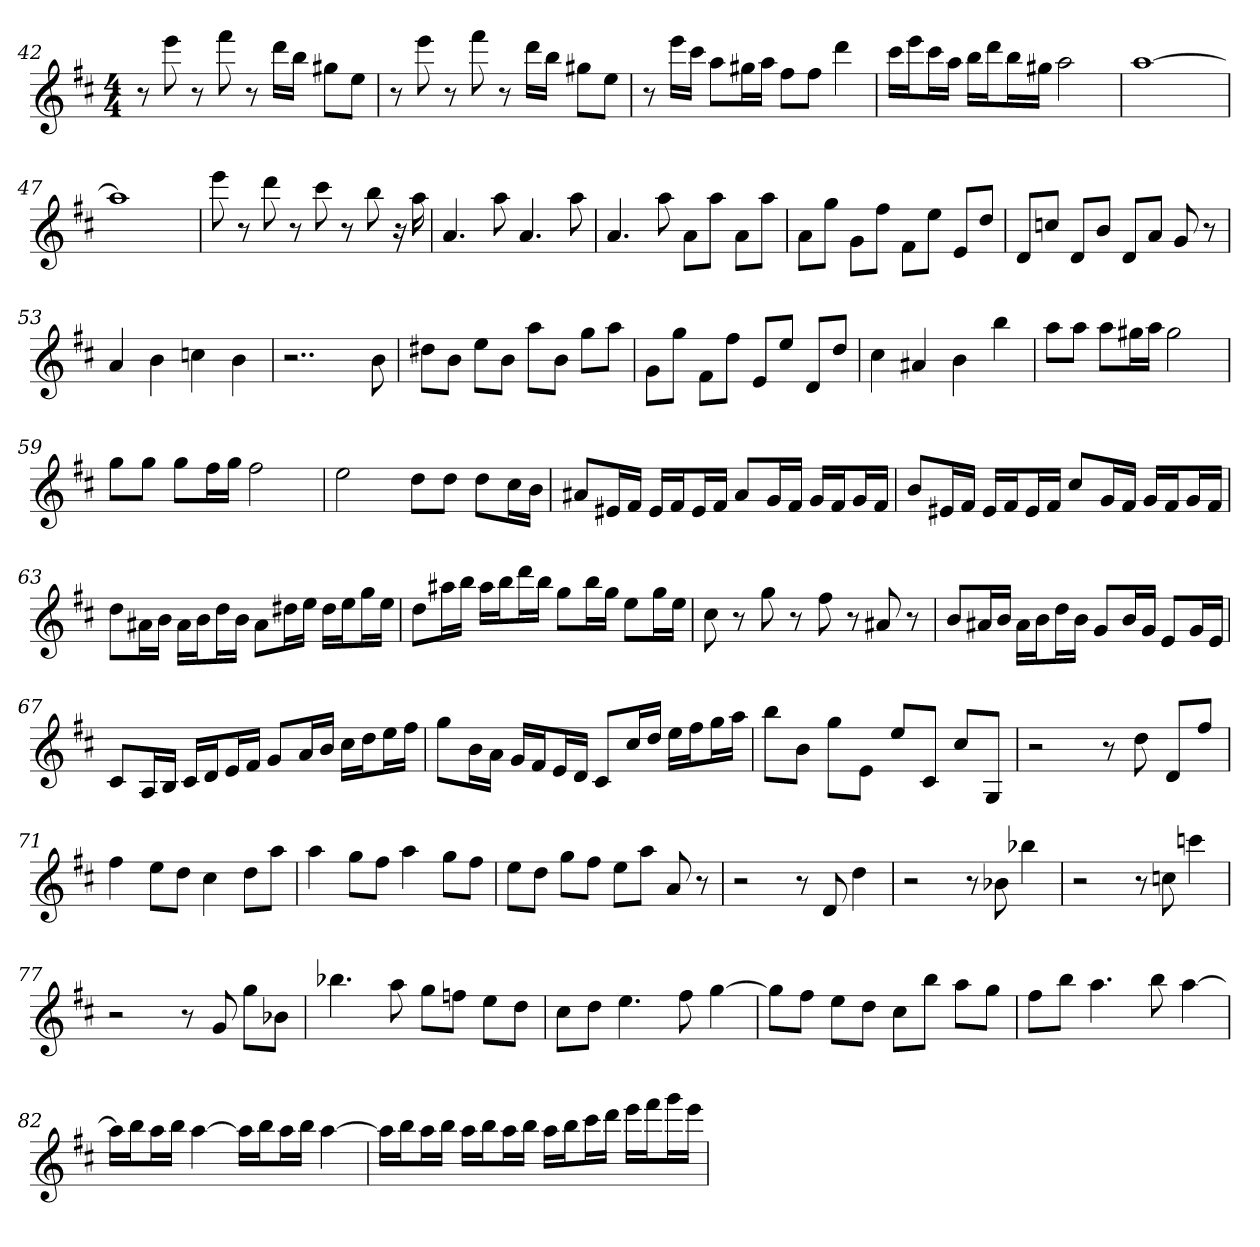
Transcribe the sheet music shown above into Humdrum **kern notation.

**kern
*part1
*staff1
*k[f#c#]
*D:
*M4/4
=42
8r
8eee
8r
8fff#
8r
16dddLL
16bbJJ
8gg#XL
8eeJ
=43
8r
8eee
8r
8fff#
8r
16dddLL
16bbJJ
8gg#XL
8eeJ
=44
8r
16eeeLL
16ccc#JJ
8aaL
16gg#XL
16aaJJ
8ff#L
8ff#J
4ddd
=45
16ccc#LL
16eeeJ
16ccc#L
16aaJJ
16bbLL
16dddJ
16bbL
16gg#XJJ
2aa
=46
[1aa
=47
1aa]
=48
8eee
8r
8ddd
8r
8ccc#
8r
8bb
16r
16aa
=49
4.a
8aa
4.a
8aa
=50
4.a
8aa
8aL
8aaJ
8aL
8aaJ
=51
8aL
8ggJ
8gL
8ff#J
8f#L
8eeJ
8eL
8ddJ
=52
8dL
8ccnJ
8dL
8bJ
8dL
8aJ
8g
8r
=53
4a
4b
4ccn
4b
=54
2..r
8b
=55
8dd#XL
8bJ
8eeL
8bJ
8aaL
8bJ
8ggL
8aaJ
=56
8gL
8ggJ
8f#L
8ff#J
8eL
8eeJ
8dL
8ddJ
=57
4cc#
4a#X
4b
4bb
=58
8aaL
8aaJ
8aaL
16gg#XL
16aaJJ
2gg#
=59
8ggL
8ggJ
8ggL
16ff#L
16ggJJ
2ff#
=60
2ee
8ddL
8ddJ
8ddL
16cc#L
16bJJ
=61
8a#XL
16e#XL
16f#JJ
16e#LL
16f#J
16e#L
16f#JJ
8a#L
16gL
16f#JJ
16gLL
16f#J
16gL
16f#JJ
=62
8bL
16e#XL
16f#JJ
16e#LL
16f#J
16e#L
16f#JJ
8cc#L
16gL
16f#JJ
16gLL
16f#J
16gL
16f#JJ
=63
8ddL
16a#XL
16bJJ
16a#LL
16bJ
16ddL
16bJJ
8a#L
16dd#XL
16eeJJ
16dd#LL
16eeJ
16ggL
16eeJJ
=64
8ddL
16aa#XL
16bbJJ
16aa#LL
16bbJ
16dddL
16bbJJ
8ggL
16bbL
16ggJJ
8eeL
16ggL
16eeJJ
=65
8cc#
8r
8gg
8r
8ff#
8r
8a#X
8r
=66
8bL
16a#XL
16bJJ
16a#LL
16bJ
16ddL
16bJJ
8gL
16bL
16gJJ
8eL
16gL
16eJJ
=67
8c#L
16AL
16BJJ
16c#LL
16dJ
16eL
16f#JJ
8gL
16aL
16bJJ
16cc#LL
16ddJ
16eeL
16ff#JJ
=68
8ggL
16bL
16aJJ
16gLL
16f#J
16eL
16dJJ
8c#L
16cc#L
16ddJJ
16eeLL
16ff#J
16ggL
16aaJJ
=69
8bbL
8bJ
8ggL
8eJ
8eeL
8c#J
8cc#L
8GJ
=70
2r
8r
8dd
8dL
8ff#J
=71
4ff#
8eeL
8ddJ
4cc#
8ddL
8aaJ
=72
4aa
8ggL
8ff#J
4aa
8ggL
8ff#J
=73
8eeL
8ddJ
8ggL
8ff#J
8eeL
8aaJ
8a
8r
=74
2r
8r
8d
4dd
=75
2r
8r
8b-X
4bb-X
=76
2r
8r
8ccn
4cccn
=77
2r
8r
8g
8ggL
8b-XJ
=78
4.bb-X
8aa
8ggL
8ffnJ
8eeL
8ddJ
=79
8cc#L
8ddJ
4.ee
8ff#
[4gg
=80
8ggL]
8ff#J
8eeL
8ddJ
8cc#L
8bbJ
8aaL
8ggJ
=81
8ff#L
8bbJ
4.aa
8bb
[4aa
=82
16aaLL]
16bbJ
16aaL
16bbJJ
[4aa
16aaLL]
16bbJ
16aaL
16bbJJ
[4aa
=83
16aaLL]
16bbJ
16aaL
16bbJJ
16aaLL
16bbJ
16aaL
16bbJJ
16aaLL
16bbJ
16ccc#L
16dddJJ
16eeeLL
16fff#J
16gggL
16eeeJJ
=
*-
